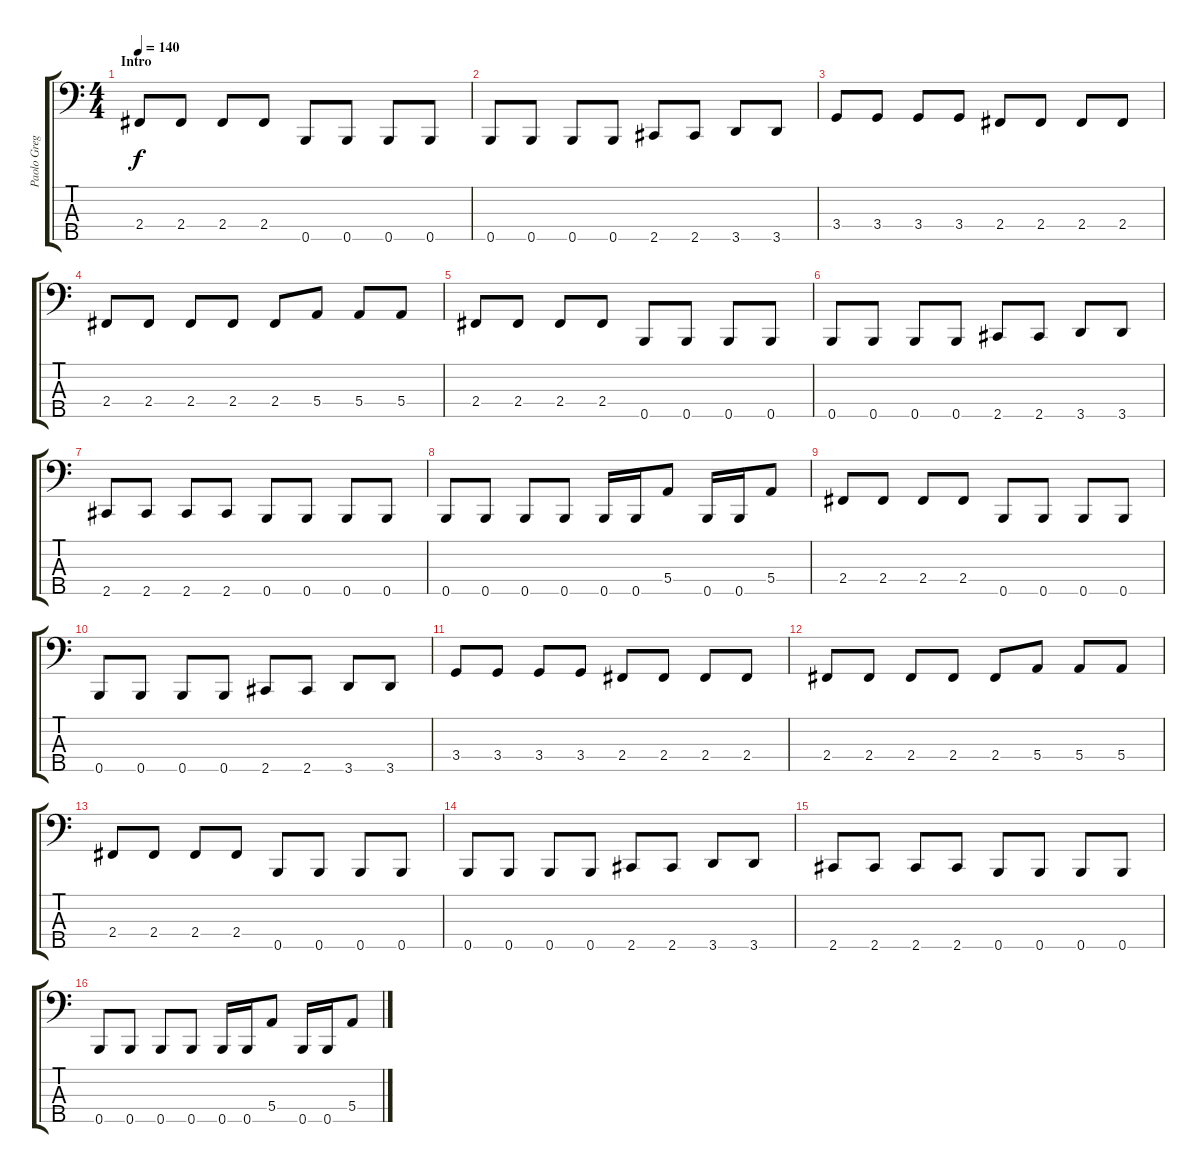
\track ("Paolo Gregoletto" "Paolo Greg") {instrument electricbasspick}
\staff {score tabs}
\tuning (G2 D2 A1 E1 B0) {hide}
\ts (4 4)
\section ("" "Intro")
\tempo 140
\clef f4
\ks c
2.4.8{dy f instrument electricbasspick} 2.4.8 2.4.8 2.4.8 0.5.8 0.5.8 0.5.8 0.5.8 |
0.5.8 0.5.8 0.5.8 0.5.8 2.5.8 2.5.8 3.5.8 3.5.8 |
3.4.8 3.4.8 3.4.8 3.4.8 2.4.8 2.4.8 2.4.8 2.4.8 |
2.4.8 2.4.8 2.4.8 2.4.8 2.4.8 5.4.8 5.4.8 5.4.8 |
2.4.8 2.4.8 2.4.8 2.4.8 0.5.8 0.5.8 0.5.8 0.5.8 |
0.5.8 0.5.8 0.5.8 0.5.8 2.5.8 2.5.8 3.5.8 3.5.8 |
2.5.8 2.5.8 2.5.8 2.5.8 0.5.8 0.5.8 0.5.8 0.5.8 |
0.5.8 0.5.8 0.5.8 0.5.8 0.5.16 0.5.16 5.4.8 0.5.16 0.5.16 5.4.8 |
2.4.8 2.4.8 2.4.8 2.4.8 0.5.8 0.5.8 0.5.8 0.5.8 |
0.5.8 0.5.8 0.5.8 0.5.8 2.5.8 2.5.8 3.5.8 3.5.8 |
3.4.8 3.4.8 3.4.8 3.4.8 2.4.8 2.4.8 2.4.8 2.4.8 |
2.4.8 2.4.8 2.4.8 2.4.8 2.4.8 5.4.8 5.4.8 5.4.8 |
2.4.8 2.4.8 2.4.8 2.4.8 0.5.8 0.5.8 0.5.8 0.5.8 |
0.5.8 0.5.8 0.5.8 0.5.8 2.5.8 2.5.8 3.5.8 3.5.8 |
2.5.8 2.5.8 2.5.8 2.5.8 0.5.8 0.5.8 0.5.8 0.5.8 |
0.5.8 0.5.8 0.5.8 0.5.8 0.5.16 0.5.16 5.4.8 0.5.16 0.5.16 5.4.8
